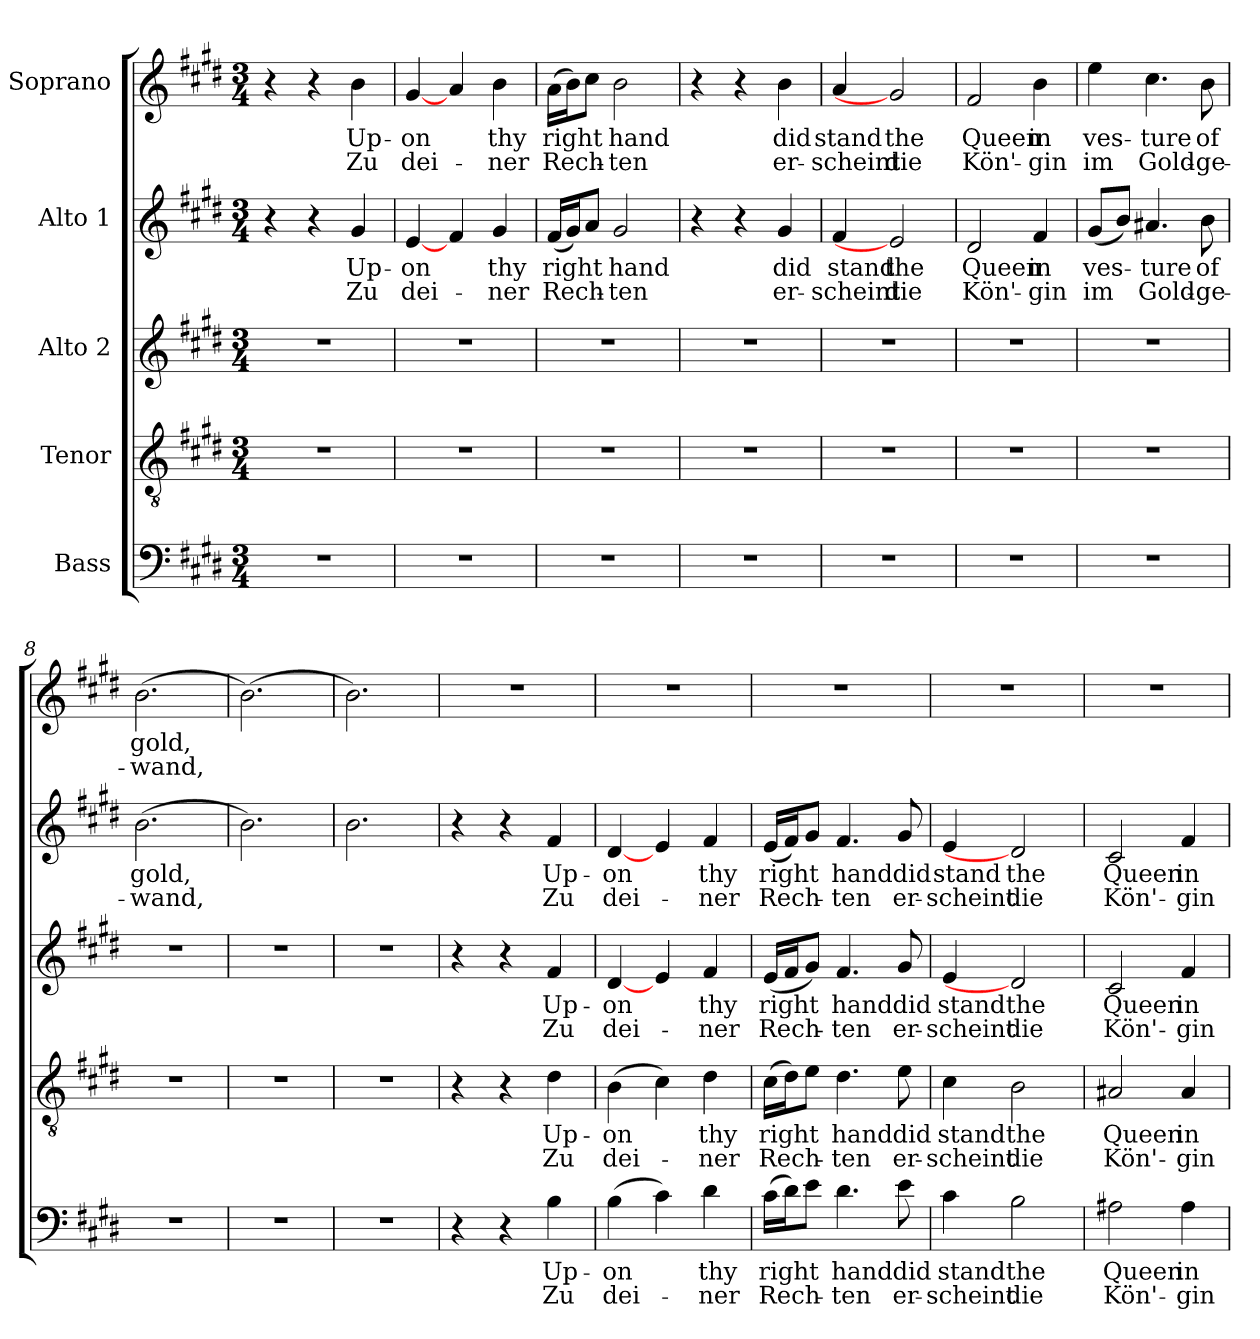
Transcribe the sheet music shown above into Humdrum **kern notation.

**kern	**text	**text	**kern	**text	**text	**kern	**text	**text	**kern	**text	**text	**kern	**text	**text
*part5	*part5	*part5	*part4	*part4	*part4	*part3	*part3	*part3	*part2	*part2	*part2	*part1	*part1	*part1
*staff5	*staff5	*staff5	*staff4	*staff4	*staff4	*staff3	*staff3	*staff3	*staff2	*staff2	*staff2	*staff1	*staff1	*staff1
*I"Bass	*	*	*I"Tenor	*	*	*I"Alto 2	*	*	*I"Alto 1	*	*	*I"Soprano	*	*
*clefF4	*	*	*clefGv2	*	*	*clefG2	*	*	*clefG2	*	*	*clefG2	*	*
*k[f#c#g#d#]	*	*	*k[f#c#g#d#]	*	*	*k[f#c#g#d#]	*	*	*k[f#c#g#d#]	*	*	*k[f#c#g#d#]	*	*
*E:	*	*	*E:	*	*	*E:	*	*	*E:	*	*	*E:	*	*
*M3/4	*	*	*M3/4	*	*	*M3/4	*	*	*M3/4	*	*	*M3/4	*	*
*MM100	*	*	*MM100	*	*	*MM100	*	*	*MM100	*	*	*MM100	*	*
=1	=1	=1	=1	=1	=1	=1	=1	=1	=1	=1	=1	=1	=1	=1
2.r	.	.	2.r	.	.	2.r	.	.	4r	.	.	4r	.	.
.	.	.	.	.	.	.	.	.	4r	.	.	4r	.	.
!	!	!	!	!	!	!	!	!	!	!LO:LY:b	!LO:LY:b	!	!LO:LY:b	!LO:LY:b
.	.	.	.	.	.	.	.	.	4g#/	Up-	Zu	4b\	Up-	Zu
=2	=2	=2	=2	=2	=2	=2	=2	=2	=2	=2	=2	=2	=2	=2
!	!	!	!	!	!	!	!	!	!	!LO:LY:b	!LO:LY:b	!	!LO:LY:b	!LO:LY:b
2.r	.	.	2.r	.	.	2.r	.	.	[4e/	-on	dei-	[4g#/	-on	dei-
.	.	.	.	.	.	.	.	.	4f#/	.	.	4a/	.	.
!	!	!	!	!	!	!	!	!	!	!LO:LY:b	!LO:LY:b	!	!LO:LY:b	!LO:LY:b
.	.	.	.	.	.	.	.	.	4g#/	thy	-ner	4b\	thy	-ner
=3	=3	=3	=3	=3	=3	=3	=3	=3	=3	=3	=3	=3	=3	=3
!	!	!	!	!	!	!	!	!	!	!LO:LY:b	!LO:LY:b	!	!LO:LY:b	!LO:LY:b
2.r	.	.	2.r	.	.	2.r	.	.	(<16f#/LL	right	Rech-	(>16a\LL	right	Rech-
.	.	.	.	.	.	.	.	.	16g#/J)	.	.	16b\J)	.	.
.	.	.	.	.	.	.	.	.	8a/J	.	.	8cc#\J	.	.
!	!	!	!	!	!	!	!	!	!	!LO:LY:b	!LO:LY:b	!	!LO:LY:b	!LO:LY:b
.	.	.	.	.	.	.	.	.	2g#/	hand	-ten	2b\	hand	-ten
=4	=4	=4	=4	=4	=4	=4	=4	=4	=4	=4	=4	=4	=4	=4
2.r	.	.	2.r	.	.	2.r	.	.	4r	.	.	4r	.	.
.	.	.	.	.	.	.	.	.	4r	.	.	4r	.	.
!	!	!	!	!	!	!	!	!	!	!LO:LY:b	!LO:LY:b	!	!LO:LY:b	!LO:LY:b
.	.	.	.	.	.	.	.	.	4g#/	did	er-	4b\	did	er-
=5	=5	=5	=5	=5	=5	=5	=5	=5	=5	=5	=5	=5	=5	=5
!	!	!	!	!	!	!	!	!	!	!LO:LY:b	!LO:LY:b	!	!LO:LY:b	!LO:LY:b
2.r	.	.	2.r	.	.	2.r	.	.	4f#/	stand	-scheint	4a/	stand	-scheint
!	!	!	!	!	!	!	!	!	!	!LO:LY:b	!LO:LY:b	!	!LO:LY:b	!LO:LY:b
.	.	.	.	.	.	.	.	.	2e/]	the	die	2g#/]	the	die
=6	=6	=6	=6	=6	=6	=6	=6	=6	=6	=6	=6	=6	=6	=6
!	!	!	!	!	!	!	!	!	!	!LO:LY:b	!LO:LY:b	!	!LO:LY:b	!LO:LY:b
2.r	.	.	2.r	.	.	2.r	.	.	2d#/	Queen	Kön'-	2f#/	Queen	Kön'-
!	!	!	!	!	!	!	!	!	!	!LO:LY:b	!LO:LY:b	!	!LO:LY:b	!LO:LY:b
.	.	.	.	.	.	.	.	.	4f#/	in	-gin	4b\	in	-gin
=7	=7	=7	=7	=7	=7	=7	=7	=7	=7	=7	=7	=7	=7	=7
!	!	!	!	!	!	!	!	!	!	!LO:LY:b	!LO:LY:b	!	!LO:LY:b	!LO:LY:b
2.r	.	.	2.r	.	.	2.r	.	.	(<8g#/L	ves-	im	4ee\	ves-	im
.	.	.	.	.	.	.	.	.	8b/J)	.	.	.	.	.
!	!	!	!	!	!	!	!	!	!	!LO:LY:b	!LO:LY:b	!	!LO:LY:b	!LO:LY:b
.	.	.	.	.	.	.	.	.	4.a#X/	-ture	Gold-	4.cc#\	-ture	Gold-
!	!	!	!	!	!	!	!	!	!	!LO:LY:b	!LO:LY:b	!	!LO:LY:b	!LO:LY:b
.	.	.	.	.	.	.	.	.	8b\	of	-ge-	8b\	of	-ge-
=8	=8	=8	=8	=8	=8	=8	=8	=8	=8	=8	=8	=8	=8	=8
!	!	!	!	!	!	!	!	!	!	!LO:LY:b	!LO:LY:b	!	!LO:LY:b	!LO:LY:b
2.r	.	.	2.r	.	.	2.r	.	.	(>2.b\	gold,	-wand,	(>2.b\	gold,	-wand,
=9	=9	=9	=9	=9	=9	=9	=9	=9	=9	=9	=9	=9	=9	=9
2.r	.	.	2.r	.	.	2.r	.	.	2.b\)	.	.	(>2.b\)	.	.
!!LO:LB:g=z
=10	=10	=10	=10	=10	=10	=10	=10	=10	=10	=10	=10	=10	=10	=10
2.r	.	.	2.r	.	.	2.r	.	.	2.b\	.	.	2.b\)	.	.
=11	=11	=11	=11	=11	=11	=11	=11	=11	=11	=11	=11	=11	=11	=11
4r	.	.	4r	.	.	4r	.	.	4r	.	.	2.r	.	.
4r	.	.	4r	.	.	4r	.	.	4r	.	.	.	.	.
!	!LO:LY:b	!LO:LY:b	!	!LO:LY:b	!LO:LY:b	!	!LO:LY:b	!LO:LY:b	!	!LO:LY:b	!LO:LY:b	!	!	!
4B\	Up-	Zu	4d#\	Up-	Zu	4f#/	Up-	Zu	4f#/	Up-	Zu	.	.	.
=12	=12	=12	=12	=12	=12	=12	=12	=12	=12	=12	=12	=12	=12	=12
!	!LO:LY:b	!LO:LY:b	!	!LO:LY:b	!LO:LY:b	!	!LO:LY:b	!LO:LY:b	!	!LO:LY:b	!LO:LY:b	!	!	!
(>4B\	-on	dei-	(>4B\	-on	dei-	[4d#/	-on	dei-	[4d#/	-on	dei-	2.r	.	.
4c#\)	.	.	4c#\)	.	.	4e/	.	.	4e/	.	.	.	.	.
!	!LO:LY:b	!LO:LY:b	!	!LO:LY:b	!LO:LY:b	!	!LO:LY:b	!LO:LY:b	!	!LO:LY:b	!LO:LY:b	!	!	!
4d#\	thy	-ner	4d#\	thy	-ner	4f#/	thy	-ner	4f#/	thy	-ner	.	.	.
=13	=13	=13	=13	=13	=13	=13	=13	=13	=13	=13	=13	=13	=13	=13
!	!LO:LY:b	!LO:LY:b	!	!LO:LY:b	!LO:LY:b	!	!LO:LY:b	!LO:LY:b	!	!LO:LY:b	!LO:LY:b	!	!	!
(>16c#\LL	right	Rech-	(>16c#\LL	right	Rech-	(<16e/LL	right	Rech-	(<16e/LL	right	Rech-	2.r	.	.
16d#\J)	.	.	16d#\J)	.	.	16f#/J	.	.	16f#/J)	.	.	.	.	.
8e\J	.	.	8e\J	.	.	8g#/J)	.	.	8g#/J	.	.	.	.	.
!	!LO:LY:b	!LO:LY:b	!	!LO:LY:b	!LO:LY:b	!	!LO:LY:b	!LO:LY:b	!	!LO:LY:b	!LO:LY:b	!	!	!
4.d#\	hand	-ten	4.d#\	hand	-ten	4.f#/	hand	-ten	4.f#/	hand	-ten	.	.	.
!	!LO:LY:b	!LO:LY:b	!	!LO:LY:b	!LO:LY:b	!	!LO:LY:b	!LO:LY:b	!	!LO:LY:b	!LO:LY:b	!	!	!
8e\	did	er-	8e\	did	er-	8g#/	did	er-	8g#/	did	er-	.	.	.
=14	=14	=14	=14	=14	=14	=14	=14	=14	=14	=14	=14	=14	=14	=14
!	!LO:LY:b	!LO:LY:b	!	!LO:LY:b	!LO:LY:b	!	!LO:LY:b	!LO:LY:b	!	!LO:LY:b	!LO:LY:b	!	!	!
4c#\	stand	-scheint	4c#\	stand	-scheint	4e/	stand	-scheint	4e/	stand	-scheint	2.r	.	.
!	!LO:LY:b	!LO:LY:b	!	!LO:LY:b	!LO:LY:b	!	!LO:LY:b	!LO:LY:b	!	!LO:LY:b	!LO:LY:b	!	!	!
2B\	the	die	2B\	the	die	2d#/]	the	die	2d#/]	the	die	.	.	.
=15	=15	=15	=15	=15	=15	=15	=15	=15	=15	=15	=15	=15	=15	=15
!	!LO:LY:b	!LO:LY:b	!	!LO:LY:b	!LO:LY:b	!	!LO:LY:b	!LO:LY:b	!	!LO:LY:b	!LO:LY:b	!	!	!
2A#X\	Queen	Kön'-	2A#X/	Queen	Kön'-	2c#/	Queen	Kön'-	2c#/	Queen	Kön'-	2.r	.	.
!	!LO:LY:b	!LO:LY:b	!	!LO:LY:b	!LO:LY:b	!	!LO:LY:b	!LO:LY:b	!	!LO:LY:b	!LO:LY:b	!	!	!
4A#\	in	-gin	4A#/	in	-gin	4f#/	in	-gin	4f#/	in	-gin	.	.	.
=	=	=	=	=	=	=	=	=	=	=	=	=	=	=
*-	*-	*-	*-	*-	*-	*-	*-	*-	*-	*-	*-	*-	*-	*-
